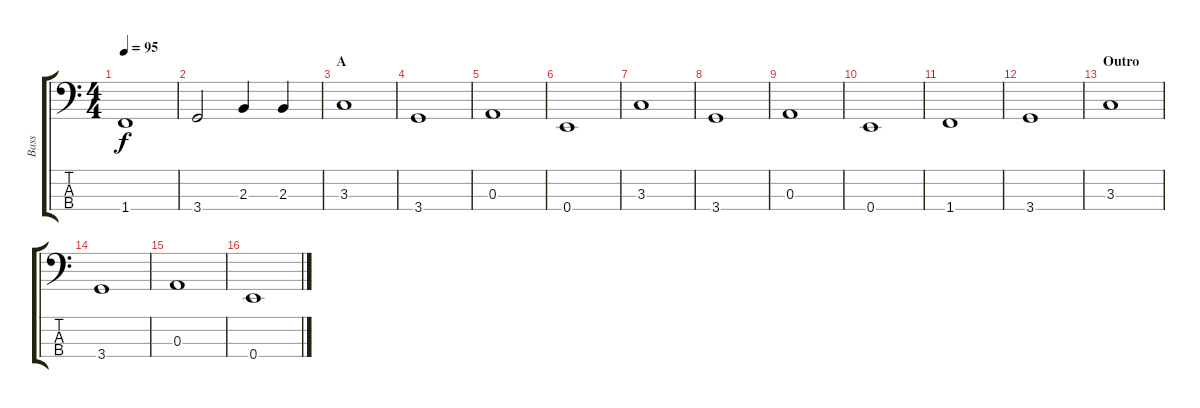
\track ("Bass" "Bass") {instrument acousticguitarnylon}
\staff {score tabs}
\tuning (G2 D2 A1 E1) {hide}
\ts (4 4)
\tempo 95
\clef f4
\ks c
1.4.1{dy f} |
3.4.2 2.3.4 2.3.4 |
\section ("" "A")
3.3.1 |
3.4.1 |
0.3.1 |
0.4.1 |
3.3.1 |
3.4.1 |
0.3.1 |
0.4.1 |
1.4.1 |
3.4.1 |
\section ("" "Outro")
3.3.1 |
3.4.1 |
0.3.1 |
0.4.1
